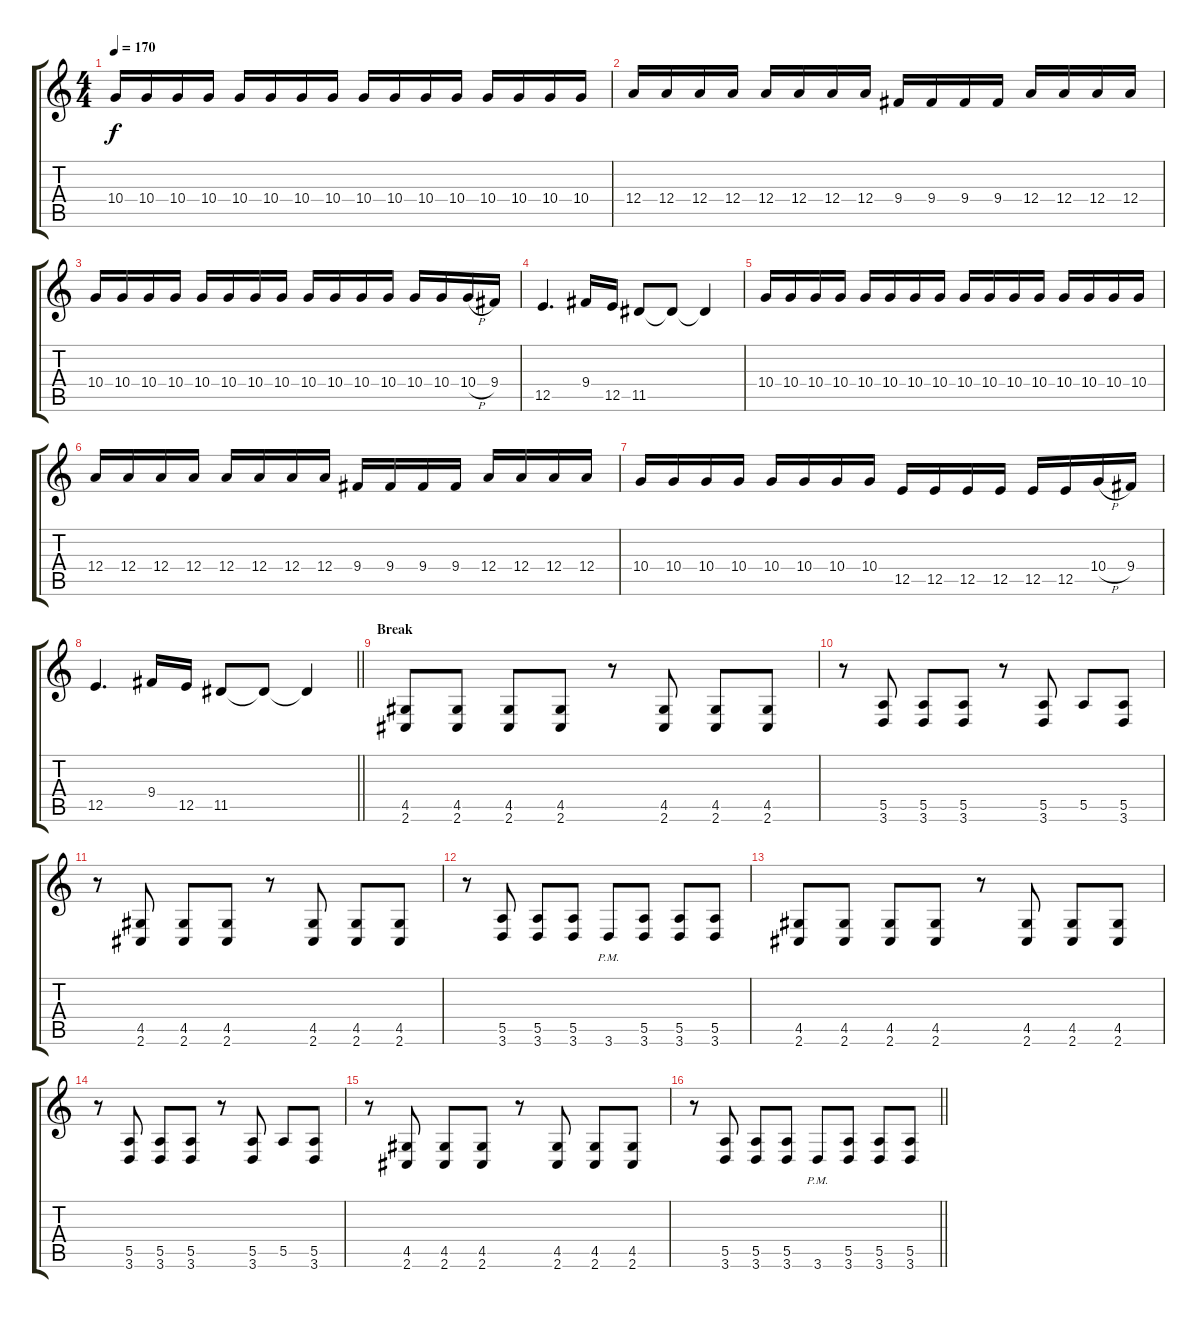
\track "" {instrument distortionguitar}
\staff {score tabs}
\tuning (B3 Gb3 D3 A2 E2 B1) {hide}
\ts (4 4)
\tempo 170
\clef g2
\ks c
10.4.16{dy f} 10.4.16 10.4.16 10.4.16 10.4.16 10.4.16 10.4.16 10.4.16 10.4.16 10.4.16 10.4.16 10.4.16 10.4.16 10.4.16 10.4.16 10.4.16 |
12.4.16 12.4.16 12.4.16 12.4.16 12.4.16 12.4.16 12.4.16 12.4.16 9.4.16 9.4.16 9.4.16 9.4.16 12.4.16 12.4.16 12.4.16 12.4.16 |
10.4.16 10.4.16 10.4.16 10.4.16 10.4.16 10.4.16 10.4.16 10.4.16 10.4.16 10.4.16 10.4.16 10.4.16 10.4.16 10.4.16 10.4{h}.16 9.4.16 |
12.5.4{d} 9.4.16 12.5.16 11.5.8 11.5{t}.8 11.5{t}.4 |
10.4.16 10.4.16 10.4.16 10.4.16 10.4.16 10.4.16 10.4.16 10.4.16 10.4.16 10.4.16 10.4.16 10.4.16 10.4.16 10.4.16 10.4.16 10.4.16 |
12.4.16 12.4.16 12.4.16 12.4.16 12.4.16 12.4.16 12.4.16 12.4.16 9.4.16 9.4.16 9.4.16 9.4.16 12.4.16 12.4.16 12.4.16 12.4.16 |
10.4.16 10.4.16 10.4.16 10.4.16 10.4.16 10.4.16 10.4.16 10.4.16 12.5.16 12.5.16 12.5.16 12.5.16 12.5.16 12.5.16 10.4{h}.16 9.4.16 |
\barLineRight lightlight
12.5.4{d} 9.4.16 12.5.16 11.5.8 11.5{t}.8 11.5{t}.4 |
\section ("" "Break")
(4.5 2.6).8 (4.5 2.6).8 (4.5 2.6).8 (4.5 2.6).8 r.8 (4.5 2.6).8 (4.5 2.6).8 (4.5 2.6).8 |
r.8 (5.5 3.6).8 (5.5 3.6).8 (5.5 3.6).8 r.8 (5.5 3.6).8 5.5.8 (5.5 3.6).8 |
r.8 (4.5 2.6).8 (4.5 2.6).8 (4.5 2.6).8 r.8 (4.5 2.6).8 (4.5 2.6).8 (4.5 2.6).8 |
r.8 (5.5 3.6).8 (5.5 3.6).8 (5.5 3.6).8 3.6{pm}.8 (5.5 3.6).8 (5.5 3.6).8 (5.5 3.6).8 |
(4.5 2.6).8 (4.5 2.6).8 (4.5 2.6).8 (4.5 2.6).8 r.8 (4.5 2.6).8 (4.5 2.6).8 (4.5 2.6).8 |
r.8 (5.5 3.6).8 (5.5 3.6).8 (5.5 3.6).8 r.8 (5.5 3.6).8 5.5.8 (5.5 3.6).8 |
r.8 (4.5 2.6).8 (4.5 2.6).8 (4.5 2.6).8 r.8 (4.5 2.6).8 (4.5 2.6).8 (4.5 2.6).8 |
\barLineRight lightlight
r.8 (5.5 3.6).8 (5.5 3.6).8 (5.5 3.6).8 3.6{pm}.8 (5.5 3.6).8 (5.5 3.6).8 (5.5 3.6).8
